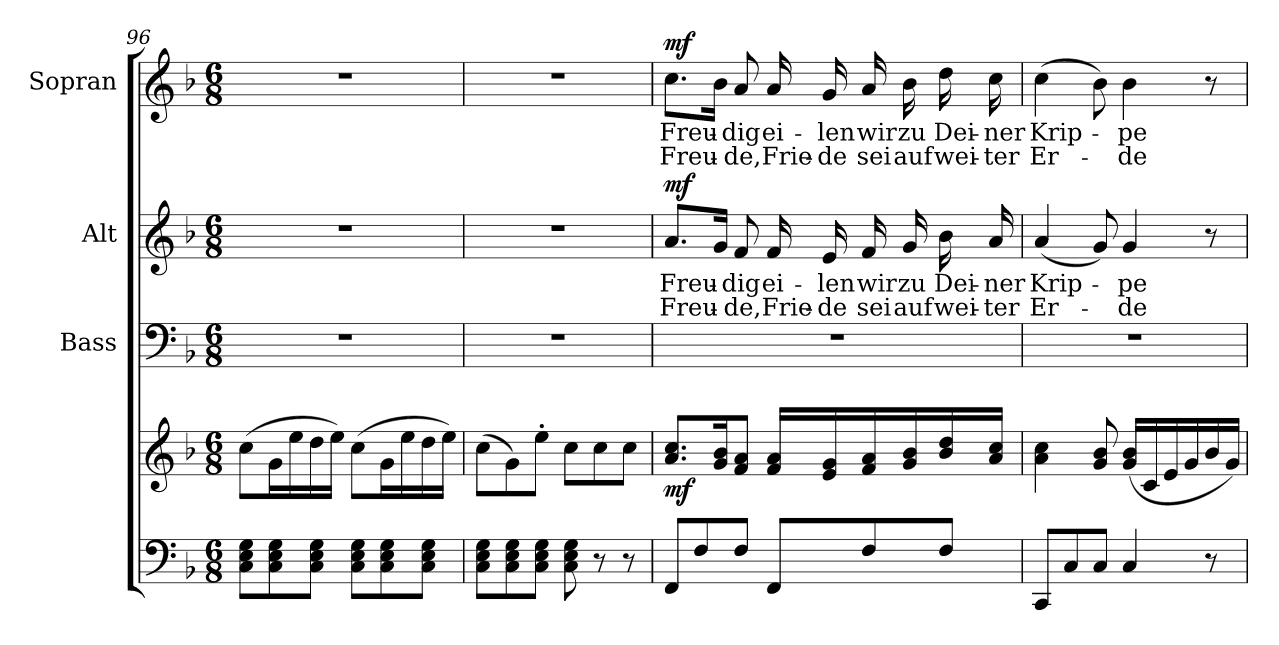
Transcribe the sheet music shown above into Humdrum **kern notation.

**kern	**kern	**dynam	**kern	**kern	**text	**text	**dynam	**kern	**text	**text	**dynam
*part4	*part4	*part4	*part3	*part2	*part2	*part2	*part2	*part1	*part1	*part1	*part1
*staff5	*staff4	*staff4/5	*staff3	*staff2	*staff2	*staff2	*staff2	*staff1	*staff1	*staff1	*staff1
*	*	*	*I"Bass	*I"Alt	*	*	*	*I"Sopran	*	*	*
*clefF4	*clefG2	*	*clefF4	*clefG2	*	*	*	*clefG2	*	*	*
*k[b-]	*k[b-]	*	*k[b-]	*k[b-]	*	*	*	*k[b-]	*	*	*
*F:	*F:	*	*F:	*F:	*	*	*	*F:	*	*	*
*M6/8	*M6/8	*	*M6/8	*M6/8	*	*	*	*M6/8	*	*	*
=96	=96	=96	=96	=96	=96	=96	=96	=96	=96	=96	=96
8C\ 8E\ 8G\L	(>8cc\L	.	2.r	2.r	.	.	.	2.r	.	.	.
8C\ 8E\ 8G\	16g\L	.	.	.	.	.	.	.	.	.	.
.	16ee\	.	.	.	.	.	.	.	.	.	.
8C\ 8E\ 8G\J	16dd\	.	.	.	.	.	.	.	.	.	.
.	16ee\JJ)	.	.	.	.	.	.	.	.	.	.
8C\ 8E\ 8G\L	(>8cc\L	.	.	.	.	.	.	.	.	.	.
8C\ 8E\ 8G\	16g\L	.	.	.	.	.	.	.	.	.	.
.	16ee\	.	.	.	.	.	.	.	.	.	.
8C\ 8E\ 8G\J	16dd\	.	.	.	.	.	.	.	.	.	.
.	16ee\JJ)	.	.	.	.	.	.	.	.	.	.
!!LO:PB:g=z
=97	=97	=97	=97	=97	=97	=97	=97	=97	=97	=97	=97
8C\ 8E\ 8G\L	(>8cc\L	.	2.r	2.r	.	.	.	2.r	.	.	.
8C\ 8E\ 8G\	8g\)	.	.	.	.	.	.	.	.	.	.
8C\ 8E\ 8G\J	8ee'>\J	.	.	.	.	.	.	.	.	.	.
8C\ 8E\ 8G\	8cc\L	.	.	.	.	.	.	.	.	.	.
8r	8cc\	.	.	.	.	.	.	.	.	.	.
8r	8cc\J	.	.	.	.	.	.	.	.	.	.
=98	=98	=98	=98	=98	=98	=98	=98	=98	=98	=98	=98
!	!	!LO:DY:b	!	!	!LO:LY:b	!LO:LY:b	!LO:DY:a	!	!LO:LY:b	!LO:LY:b	!LO:DY:a
8FF/L	8.a/ 8.cc/L	mf	2.r	8.a/L	Freu-	Freu-	mf	8.cc\L	Freu-	Freu-	mf
8F/	.	.	.	.	.	.	.	.	.	.	.
.	16g/ 16b-/k	.	.	16g/Jk	.	.	.	16b-\Jk	.	.	.
!	!	!	!	!	!LO:LY:b	!LO:LY:b	!	!	!LO:LY:b	!LO:LY:b	!
8F/J	8f/ 8a/J	.	.	8f/	-dig	-de,	.	8a/	-dig	-de,	.
!	!	!	!	!	!LO:LY:b	!LO:LY:b	!	!	!LO:LY:b	!LO:LY:b	!
8FF/L	16f/ 16a/LL	.	.	16f/	ei-	Frie-	.	16a/	ei-	Frie-	.
!	!	!	!	!	!LO:LY:b	!LO:LY:b	!	!	!LO:LY:b	!LO:LY:b	!
.	16e/ 16g/	.	.	16e/	-len	-de	.	16g/	-len	-de	.
!	!	!	!	!	!LO:LY:b	!LO:LY:b	!	!	!LO:LY:b	!LO:LY:b	!
8F/	16f/ 16a/	.	.	16f/	wir	sei	.	16a/	wir	sei	.
!	!	!	!	!	!LO:LY:b	!LO:LY:b	!	!	!LO:LY:b	!LO:LY:b	!
.	16g/ 16b-/	.	.	16g/	zu	auf	.	16b-\	zu	auf	.
!	!	!	!	!	!LO:LY:b	!LO:LY:b	!	!	!LO:LY:b	!LO:LY:b	!
8F/J	16b-/ 16dd/	.	.	16b-\	Dei-	wei-	.	16dd\	Dei-	wei-	.
!	!	!	!	!	!LO:LY:b	!LO:LY:b	!	!	!LO:LY:b	!LO:LY:b	!
.	16a/ 16cc/JJ	.	.	16a/	-ner	-ter	.	16cc\	-ner	-ter	.
=99	=99	=99	=99	=99	=99	=99	=99	=99	=99	=99	=99
!	!	!	!	!	!LO:LY:b	!LO:LY:b	!	!	!LO:LY:b	!LO:LY:b	!
8CC/L	4a\ 4cc\	.	2.r	(<4a/	Krip-	Er-	.	(>4cc\	Krip-	Er-	.
8C/	.	.	.	.	.	.	.	.	.	.	.
8C/J	8g/ 8b-/	.	.	8g/)	.	.	.	8b-\)	.	.	.
!	!	!	!	!	!LO:LY:b	!LO:LY:b	!	!	!LO:LY:b	!LO:LY:b	!
4C/	(<16g/ 16b-/LL	.	.	4g/	-pe	-de	.	4b-\	-pe	-de	.
.	16c/	.	.	.	.	.	.	.	.	.	.
.	16e/	.	.	.	.	.	.	.	.	.	.
.	16g/	.	.	.	.	.	.	.	.	.	.
8r	16b-/	.	.	8r	.	.	.	8r	.	.	.
.	16g/JJ)	.	.	.	.	.	.	.	.	.	.
=	=	=	=	=	=	=	=	=	=	=	=
*-	*-	*-	*-	*-	*-	*-	*-	*-	*-	*-	*-
